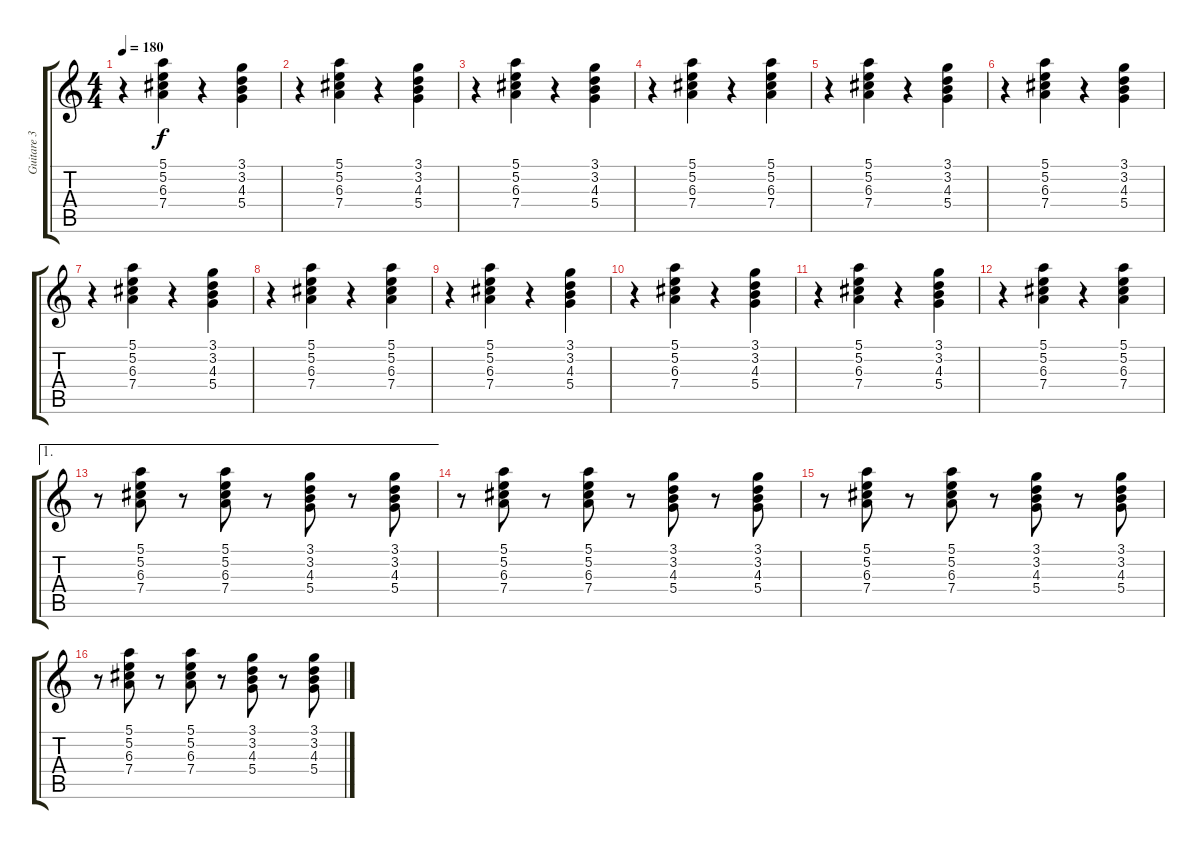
\track ("Guitare 3" "Guitare 3") {instrument electricguitarclean}
\staff {score tabs}
\tuning (E4 B3 G3 D3 A2 E2) {hide}
\ts (4 4)
\tempo 180
\clef g2
\ks c
r.4{dy f} (5.1 5.2 6.3 7.4).4 r.4 (3.1 3.2 4.3 5.4).4 |
r.4 (5.1 5.2 6.3 7.4).4 r.4 (3.1 3.2 4.3 5.4).4 |
r.4 (5.1 5.2 6.3 7.4).4 r.4 (3.1 3.2 4.3 5.4).4 |
r.4 (5.1 5.2 6.3 7.4).4 r.4 (5.1 5.2 6.3 7.4).4 |
r.4 (5.1 5.2 6.3 7.4).4 r.4 (3.1 3.2 4.3 5.4).4 |
r.4 (5.1 5.2 6.3 7.4).4 r.4 (3.1 3.2 4.3 5.4).4 |
r.4 (5.1 5.2 6.3 7.4).4 r.4 (3.1 3.2 4.3 5.4).4 |
r.4 (5.1 5.2 6.3 7.4).4 r.4 (5.1 5.2 6.3 7.4).4 |
r.4 (5.1 5.2 6.3 7.4).4 r.4 (3.1 3.2 4.3 5.4).4 |
r.4 (5.1 5.2 6.3 7.4).4 r.4 (3.1 3.2 4.3 5.4).4 |
r.4 (5.1 5.2 6.3 7.4).4 r.4 (3.1 3.2 4.3 5.4).4 |
r.4 (5.1 5.2 6.3 7.4).4 r.4 (5.1 5.2 6.3 7.4).4 |
\ae 1
r.8 (5.1 5.2 6.3 7.4).8 r.8 (5.1 5.2 6.3 7.4).8 r.8 (3.1 3.2 4.3 5.4).8 r.8 (3.1 3.2 4.3 5.4).8 |
r.8 (5.1 5.2 6.3 7.4).8 r.8 (5.1 5.2 6.3 7.4).8 r.8 (3.1 3.2 4.3 5.4).8 r.8 (3.1 3.2 4.3 5.4).8 |
r.8 (5.1 5.2 6.3 7.4).8 r.8 (5.1 5.2 6.3 7.4).8 r.8 (3.1 3.2 4.3 5.4).8 r.8 (3.1 3.2 4.3 5.4).8 |
r.8 (5.1 5.2 6.3 7.4).8 r.8 (5.1 5.2 6.3 7.4).8 r.8 (3.1 3.2 4.3 5.4).8 r.8 (3.1 3.2 4.3 5.4).8
